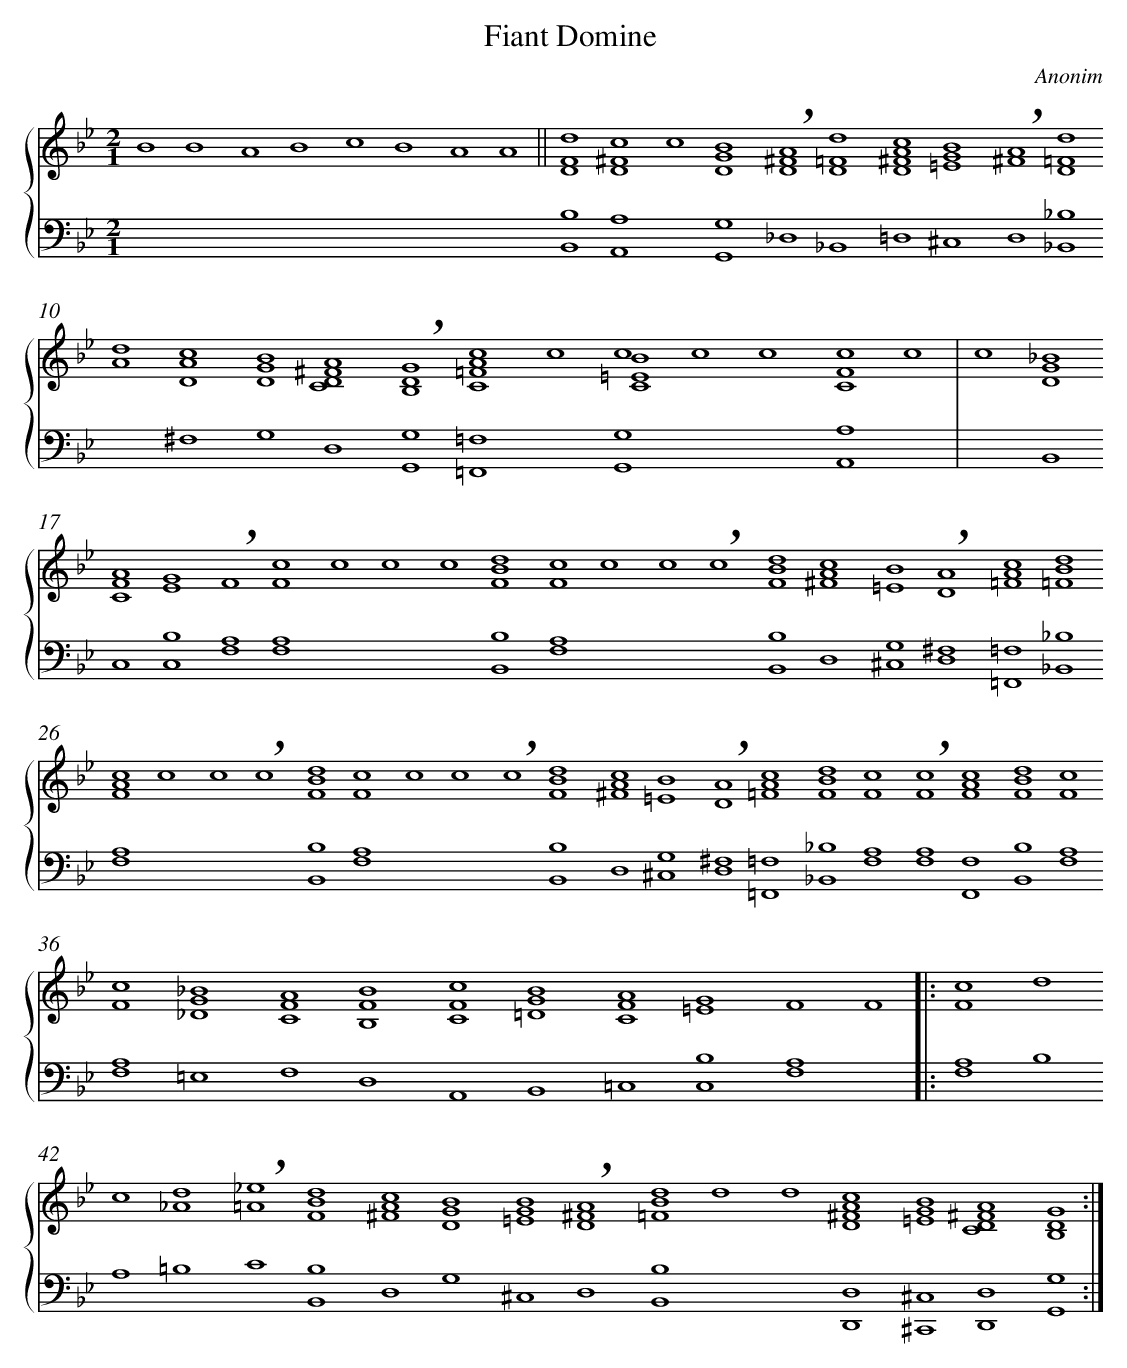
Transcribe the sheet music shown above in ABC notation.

X:1
T: Fiant Domine
C: Anonim
L: 1/4
M: 2/1
%%staves {1 2}
V: 1 clef=treble
V: 2 clef=bass
K: Bb
[V:1] B4B4 [|]
[V:2] x8 [|]
[V:1] A4B4 [|]
[V:2] x8 [|]
[V:1] c4B4 [|]
[V:2] x8 [|]
[V:1] A4A4 ||
[V:2] x8 [|]
[V:1] d4c4 & [F4D4][^F4D4] [|]
[V:2] [B,4B,,4][A,4A,,4] [|]
[V:1] c4B4 & x4[G4D4] [|]
[V:2] x4[G,4G,,4] [|]
[V:1] !breath!A4d4 & [^F4D4][=F4D4] [|]
[V:2] _D,4_B,,4 [|]
[V:1] c4B4 & [A4^F4D4][G4=E4] [|]
[V:2] =D,4^C,4 [|]
[V:1] !breath!A4d4 & ^F4[=F4D4] [|]
[V:2] D,4[_B,4_B,,4] [|]
[V:1] d4c4 & A4[A4D4] [|]
[V:2] x4^F,4 [|]
[V:1] B4A4 & [G4D4][^F4D4C4] [|]
[V:2] G,4D,4 [|]
[V:1] !breath!G4c4 & [D4B,4][A4=F4C4] [|]
[V:2] [G,4G,,4][=F,4=F,,4] [|]
[V:1] c4c4 & x4[B4=E4C4] [|]
[V:2] x4[G,4G,,4] [|]
[V:1] c4c4 & x8 [|]
[V:2] x8 [|]
[V:1] c4c4 & [F4C4]x4 |
[V:2] [A,4A,,4]x4 |
[V:1] c4_B4 & x4[G4D4] [|]
[V:2] x4B,,4 [|]
[V:1] A4G4 & [F4C4]E4 [|]
[V:2] C,4[B,4C,4] [|]
[V:1] !breath!F4c4 & x4F4 [|]
[V:2] [A,4F,4][A,4F,4] [|]
[V:1] c4c4 & x8 [|]
[V:2] x8 [|]
[V:1] c4d4 & x4[B4F4] [|]
[V:2] x4[B,4B,,4] [|]
[V:1] c4c4 & F4x4 [|]
[V:2] [A,4F,4]x4 [|]
[V:1] c4!breath!c4 & x8 [|]
[V:2] x8 [|]
[V:1] d4c4 & [B4F4][A4^F4] [|]
[V:2] [B,4B,,4]D,4 [|]
[V:1] B4!breath!A4 & =E4D4 [|]
[V:2] [G,4^C,4][^F,4D,4] [|]
[V:1] c4d4 & [A4=F4][B4=F4] [|]
[V:2] [=F,4=F,,4][_B,4_B,,4] [|]
[V:1] c4c4 & [A4F4]x4 [|]
[V:2] [A,4F,4]x4 [|]
[V:1] c4!breath!c4 & x8 [|]
[V:2] x8 [|]
[V:1] d4c4 & [B4F4]F4 [|]
[V:2] [B,4B,,4][A,4F,4] [|]
[V:1] c4c4 & x8 [|]
[V:2] x8 [|]
[V:1] !breath!c4d4 & x4[B4F4] [|]
[V:2] x4[B,4B,,4] [|]
[V:1] c4B4 & [A4^F4]=E4 [|]
[V:2] D,4[G,4^C,4] [|]
[V:1] !breath!A4c4 & D4[A4=F4] [|]
[V:2] [^F,4D,4][=F,4=F,,4] [|]
[V:1] d4c4 & [B4F4]F4 [|]
[V:2] [_B,4_B,,4][A,4F,4] [|]
[V:1] !breath!c4c4 & F4[A4F4] [|]
[V:2] [A,4F,4][F,4F,,4] [|]
[V:1] d4c4 & [B4F4]F4 [|]
[V:2] [B,4B,,4][A,4F,4] [|]
[V:1] c4_B4 & F4[G4_D4] [|]
[V:2] [A,4F,4]=E,4 [|]
[V:1] A4B4 & [F4C4][F4B,4] [|]
[V:2] F,4D,4 [|]
[V:1] c4B4 & [F4C4][G4=D4] [|]
[V:2] A,,4B,,4 [|]
[V:1] A4G4 & [F4C4]=E4 [|]
[V:2] =C,4[B,4C,4] [|]
[V:1] F4F4 ]|:
[V:2] [A,4F,4]x4 ]|:
[V:1] c4d4 & F4x4 [|]
[V:2] A,4B,4 & F,4x4 [|]
[V:1] c4d4 & x4_A4 [|]
[V:2] A,4=B,4 [|]
[V:1] !breath!_e4d4 & =A4[B4F4] [|]
[V:2] C4[B,4B,,4] [|]
[V:1] c4B4 & [A4^F4][G4D4] [|]
[V:2] D,4G,4 [|]
[V:1] B4!breath!A4 & [G4=E4][^F4D4] [|]
[V:2] ^C,4D,4 [|]
[V:1] d4d4 & [B4=F4]x4 [|]
[V:2] [B,4B,,4]x4 [|]
[V:1] d4c4 & x4[A4^F4D4] [|]
[V:2] x4[D,4D,,4] [|]
[V:1] B4A4 & [G4=E4][^F4D4C4] [|]
[V:2] [^C,4^C,,4][D,4D,,4] [|]
[V:1] G4 & [D4B,4] :|]
[V:2] [G,4G,,4] :|]
